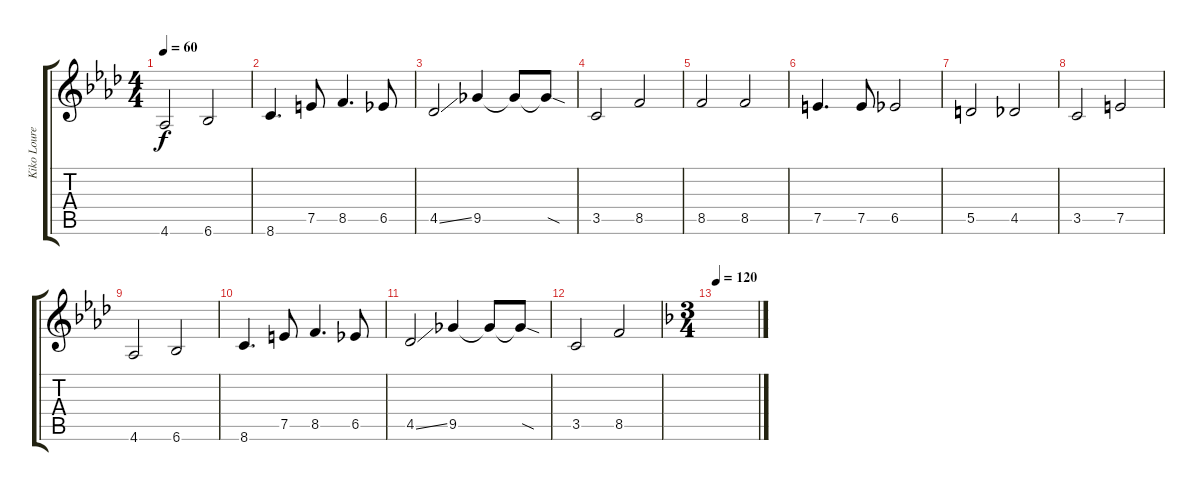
\track ("Kiko Loureiro/Rafael Bittencourt" "Kiko Loure") {instrument distortionguitar}
\staff {score tabs}
\tuning (E4 B3 G3 D3 A2 E2) {hide}
\ts (4 4)
\tempo 60
\clef g2
\ks ab
4.6.2{dy f} 6.6.2 |
8.6.4{d} 7.5.8 8.5.4{d} 6.5.8 |
4.5{ss}.2 9.5.4 9.5{t}.8 9.5{sod t}.8 |
3.5.2 8.5.2 |
8.5.2 8.5.2 |
7.5.4{d} 7.5.8 6.5.2 |
5.5.2 4.5.2 |
3.5.2 7.5.2 |
4.6.2 6.6.2 |
8.6.4{d} 7.5.8 8.5.4{d} 6.5.8 |
4.5{ss}.2 9.5.4 9.5{t}.8 9.5{sod t}.8 |
3.5.2 8.5.2 |
\ts (3 4)
\tempo 120
\ks f
